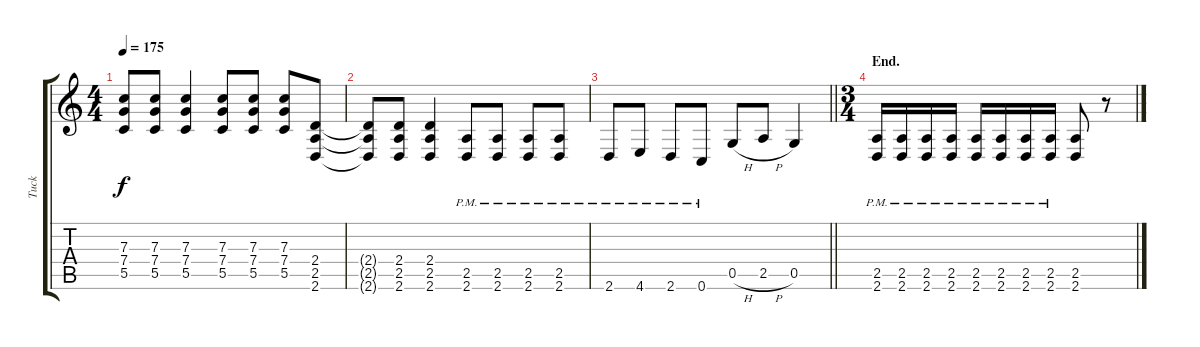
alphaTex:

\track ("Tuck" "Tuck") {instrument distortionguitar}
\staff {score tabs}
\tuning (D4 A3 F3 C3 G2 C2) {hide}
\ts (4 4)
\tempo 175
\clef g2
\ks c
(7.3{t} 7.4{t} 5.5{t}).8{dy f} (7.3 7.4 5.5).8 (7.3 7.4 5.5).4 (7.3 7.4 5.5).8 (7.3 7.4 5.5).8 (7.3 7.4 5.5).8 (2.4 2.5 2.6).8 |
(2.4{t} 2.5{t} 2.6{t}).8 (2.4 2.5 2.6).8 (2.4 2.5 2.6).4 (2.5{pm} 2.6{pm}).8 (2.5{pm} 2.6{pm}).8 (2.5{pm} 2.6{pm}).8 (2.5{pm} 2.6{pm}).8 |
\barLineRight lightlight
2.6{pm}.8 4.6{pm}.8 2.6{pm}.8 0.6{pm}.8 0.5{h}.8 2.5{h}.8 0.5.4 |
\ts (3 4)
\section ("" "End.")
(2.5{pm} 2.6{pm}).16 (2.5{pm} 2.6{pm}).16 (2.5{pm} 2.6{pm}).16 (2.5{pm} 2.6{pm}).16 (2.5{pm} 2.6{pm}).16 (2.5{pm} 2.6{pm}).16 (2.5{pm} 2.6{pm}).16 (2.5{pm} 2.6{pm}).16 (2.5 2.6).8 r.8
